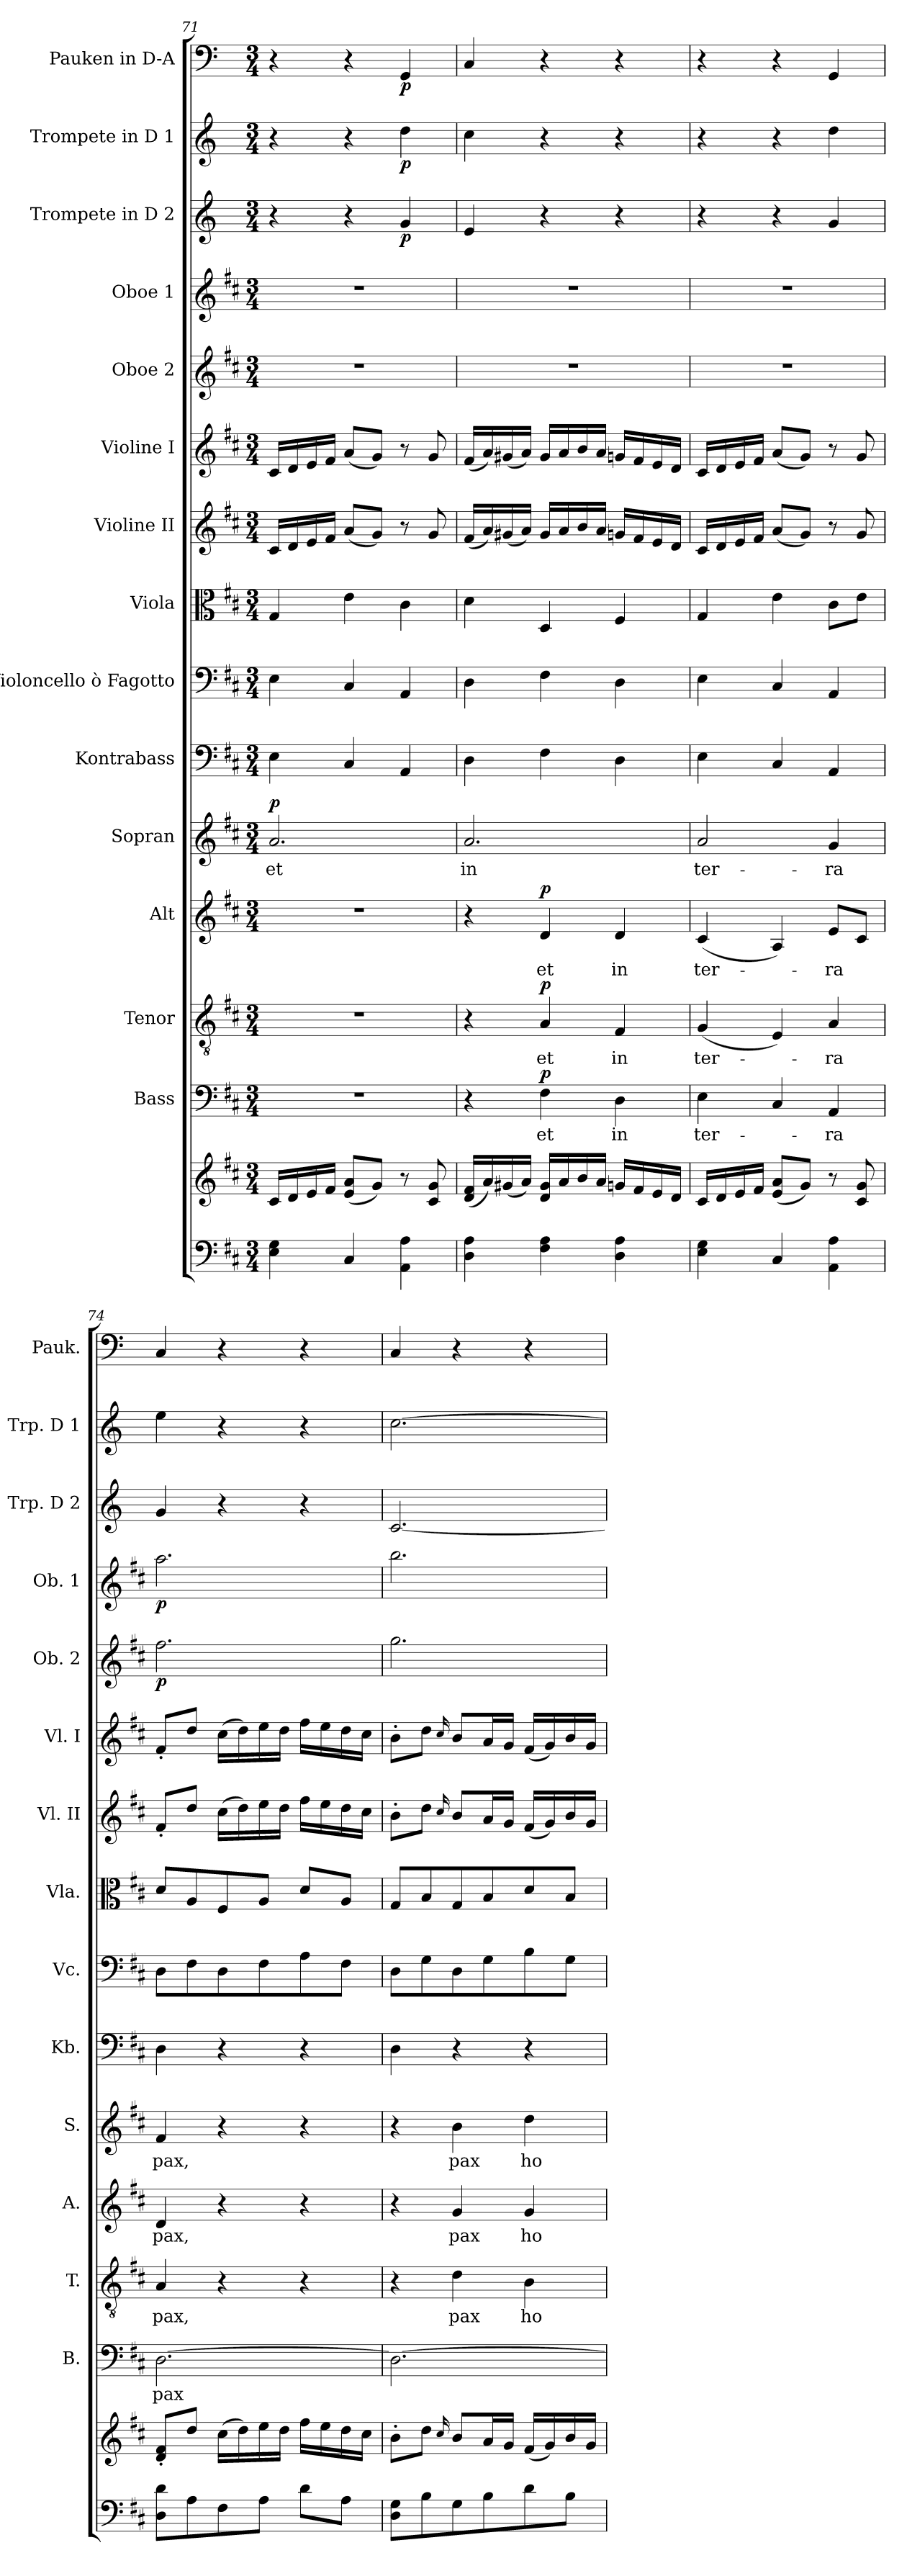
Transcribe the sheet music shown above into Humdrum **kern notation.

**kern	**kern	**kern	**text	**dynam	**kern	**text	**dynam	**kern	**text	**dynam	**kern	**text	**dynam	**kern	**kern	**kern	**kern	**kern	**kern	**dynam	**kern	**dynam	**kern	**dynam	**kern	**dynam	**kern	**dynam
*part15	*part15	*part14	*part14	*part14	*part13	*part13	*part13	*part12	*part12	*part12	*part11	*part11	*part11	*part10	*part9	*part8	*part7	*part6	*part5	*part5	*part4	*part4	*part3	*part3	*part2	*part2	*part1	*part1
*staff16	*staff15	*staff14	*staff14	*staff14	*staff13	*staff13	*staff13	*staff12	*staff12	*staff12	*staff11	*staff11	*staff11	*staff10	*staff9	*staff8	*staff7	*staff6	*staff5	*staff5	*staff4	*staff4	*staff3	*staff3	*staff2	*staff2	*staff1	*staff1
*	*	*I"Bass	*	*	*I"Tenor	*	*	*I"Alt	*	*	*I"Sopran	*	*	*I"Kontrabass	*I"Violoncello ò Fagotto	*I"Viola	*I"Violine II	*I"Violine I	*I"Oboe 2	*	*I"Oboe 1	*	*I"Trompete in D 2	*	*I"Trompete in D 1	*	*I"Pauken in D-A	*
*	*	*I'B.	*	*	*I'T.	*	*	*I'A.	*	*	*I'S.	*	*	*I'Kb.	*I'Vc.	*I'Vla.	*I'Vl. II	*I'Vl. I	*I'Ob. 2	*	*I'Ob. 1	*	*I'Trp. D 2	*	*I'Trp. D 1	*	*I'Pauk.	*
*clefF4	*clefG2	*clefF4	*	*	*clefGv2	*	*	*clefG2	*	*	*clefG2	*	*	*clefF4	*clefF4	*clefC3	*clefG2	*clefG2	*clefG2	*	*clefG2	*	*clefG2	*	*clefG2	*	*clefF4	*
*	*	*	*	*	*	*	*	*	*	*	*	*	*	*ITrd7c12	*	*	*	*	*	*	*	*	*ITrd-1c-2	*	*ITrd-1c-2	*	*ITrd-1c-2	*
*k[f#c#]	*k[f#c#]	*k[f#c#]	*	*	*k[f#c#]	*	*	*k[f#c#]	*	*	*k[f#c#]	*	*	*k[f#c#]	*k[f#c#]	*k[f#c#]	*k[f#c#]	*k[f#c#]	*k[f#c#]	*	*k[f#c#]	*	*k[f#c#]	*	*k[f#c#]	*	*k[f#c#]	*
*D:	*D:	*D:	*	*	*D:	*	*	*D:	*	*	*D:	*	*	*D:	*D:	*D:	*D:	*D:	*D:	*	*D:	*	*D:	*	*D:	*	*D:	*
*M3/4	*M3/4	*M3/4	*	*	*M3/4	*	*	*M3/4	*	*	*M3/4	*	*	*M3/4	*M3/4	*M3/4	*M3/4	*M3/4	*M3/4	*	*M3/4	*	*M3/4	*	*M3/4	*	*M3/4	*
=71	=71	=71	=71	=71	=71	=71	=71	=71	=71	=71	=71	=71	=71	=71	=71	=71	=71	=71	=71	=71	=71	=71	=71	=71	=71	=71	=71	=71
!	!	!	!	!	!	!	!	!	!	!	!	!LO:LY:b	!LO:DY:a	!	!	!	!	!	!	!	!	!	!	!	!	!	!	!
4E\ 4G\	16c#/LL	2.r	.	.	2.r	.	.	2.r	.	.	2.a/	et	p	4EE\	4E\	4G/	16c#/LL	16c#/LL	2.r	.	2.r	.	4r	.	4r	.	4r	.
.	16d/	.	.	.	.	.	.	.	.	.	.	.	.	.	.	.	16d/	16d/	.	.	.	.	.	.	.	.	.	.
.	16e/	.	.	.	.	.	.	.	.	.	.	.	.	.	.	.	16e/	16e/	.	.	.	.	.	.	.	.	.	.
.	16f#/JJ	.	.	.	.	.	.	.	.	.	.	.	.	.	.	.	16f#/JJ	16f#/JJ	.	.	.	.	.	.	.	.	.	.
4C#/	(<8e/ 8a/L	.	.	.	.	.	.	.	.	.	.	.	.	4CC#/	4C#/	4e\	(<8a/L	(<8a/L	.	.	.	.	4r	.	4r	.	4r	.
.	8g/J)	.	.	.	.	.	.	.	.	.	.	.	.	.	.	.	8g/J)	8g/J)	.	.	.	.	.	.	.	.	.	.
!	!	!	!	!	!	!	!	!	!	!	!	!	!	!	!	!	!	!	!	!	!	!	!	!LO:DY:b	!	!LO:DY:b	!	!LO:DY:b
4AA\ 4A\	8r	.	.	.	.	.	.	.	.	.	.	.	.	4AAA/	4AA/	4c#\	8r	8r	.	.	.	.	4a/	p	4ee\	p	4AA/	p
.	8c#/ 8g/	.	.	.	.	.	.	.	.	.	.	.	.	.	.	.	8g/	8g/	.	.	.	.	.	.	.	.	.	.
!!LO:PB:g=z
=72	=72	=72	=72	=72	=72	=72	=72	=72	=72	=72	=72	=72	=72	=72	=72	=72	=72	=72	=72	=72	=72	=72	=72	=72	=72	=72	=72	=72
!	!	!	!	!	!	!	!	!	!	!	!	!LO:LY:b	!	!	!	!	!	!	!	!	!	!	!	!	!	!	!	!
4D\ 4A\	(<16d/ 16f#/LL	4r	.	.	4r	.	.	4r	.	.	2.a/	in	.	4DD\	4D\	4d\	(<16f#/LL	(<16f#/LL	2.r	.	2.r	.	4f#/	.	4dd\	.	4D/	.
.	16a/)	.	.	.	.	.	.	.	.	.	.	.	.	.	.	.	16a/)	16a/)	.	.	.	.	.	.	.	.	.	.
.	(<16g#X/	.	.	.	.	.	.	.	.	.	.	.	.	.	.	.	(<16g#X/	(<16g#X/	.	.	.	.	.	.	.	.	.	.
.	16a/JJ)	.	.	.	.	.	.	.	.	.	.	.	.	.	.	.	16a/JJ)	16a/JJ)	.	.	.	.	.	.	.	.	.	.
!	!	!	!LO:LY:b	!LO:DY:a	!	!LO:LY:b	!LO:DY:a	!	!LO:LY:b	!LO:DY:a	!	!	!	!	!	!	!	!	!	!	!	!	!	!	!	!	!	!
4F#\ 4A\	16d/ 16g#/LL	4F#\	et	p	4A/	et	p	4d/	et	p	.	.	.	4FF#\	4F#\	4D/	16g#/LL	16g#/LL	.	.	.	.	4r	.	4r	.	4r	.
.	16a/	.	.	.	.	.	.	.	.	.	.	.	.	.	.	.	16a/	16a/	.	.	.	.	.	.	.	.	.	.
.	16b/	.	.	.	.	.	.	.	.	.	.	.	.	.	.	.	16b/	16b/	.	.	.	.	.	.	.	.	.	.
.	16a/JJ	.	.	.	.	.	.	.	.	.	.	.	.	.	.	.	16a/JJ	16a/JJ	.	.	.	.	.	.	.	.	.	.
!	!	!	!LO:LY:b	!	!	!LO:LY:b	!	!	!LO:LY:b	!	!	!	!	!	!	!	!	!	!	!	!	!	!	!	!	!	!	!
4D\ 4A\	16gn/LL	4D\	in	.	4F#/	in	.	4d/	in	.	.	.	.	4DD\	4D\	4F#/	16gn/LL	16gn/LL	.	.	.	.	4r	.	4r	.	4r	.
.	16f#/	.	.	.	.	.	.	.	.	.	.	.	.	.	.	.	16f#/	16f#/	.	.	.	.	.	.	.	.	.	.
.	16e/	.	.	.	.	.	.	.	.	.	.	.	.	.	.	.	16e/	16e/	.	.	.	.	.	.	.	.	.	.
.	16d/JJ	.	.	.	.	.	.	.	.	.	.	.	.	.	.	.	16d/JJ	16d/JJ	.	.	.	.	.	.	.	.	.	.
=73	=73	=73	=73	=73	=73	=73	=73	=73	=73	=73	=73	=73	=73	=73	=73	=73	=73	=73	=73	=73	=73	=73	=73	=73	=73	=73	=73	=73
!	!	!	!LO:LY:b	!	!	!LO:LY:b	!	!	!LO:LY:b	!	!	!LO:LY:b	!	!	!	!	!	!	!	!	!	!	!	!	!	!	!	!
4E\ 4G\	16c#/LL	4E\	ter-	.	(<4G/	ter-	.	(4c#/	ter-	.	2a/	ter-	.	4EE\	4E\	4G/	16c#/LL	16c#/LL	2.r	.	2.r	.	4r	.	4r	.	4r	.
.	16d/	.	.	.	.	.	.	.	.	.	.	.	.	.	.	.	16d/	16d/	.	.	.	.	.	.	.	.	.	.
.	16e/	.	.	.	.	.	.	.	.	.	.	.	.	.	.	.	16e/	16e/	.	.	.	.	.	.	.	.	.	.
.	16f#/JJ	.	.	.	.	.	.	.	.	.	.	.	.	.	.	.	16f#/JJ	16f#/JJ	.	.	.	.	.	.	.	.	.	.
4C#/	(<8e/ 8a/L	4C#/	.	.	4E/)	.	.	4A/)	.	.	.	.	.	4CC#/	4C#/	4e\	(<8a/L	(<8a/L	.	.	.	.	4r	.	4r	.	4r	.
.	8g/J)	.	.	.	.	.	.	.	.	.	.	.	.	.	.	.	8g/J)	8g/J)	.	.	.	.	.	.	.	.	.	.
!	!	!	!LO:LY:b	!	!	!LO:LY:b	!	!	!LO:LY:b	!	!	!LO:LY:b	!	!	!	!	!	!	!	!	!	!	!	!	!	!	!	!
4AA\ 4A\	8r	4AA/	-ra	.	4A/	-ra	.	8e/L	-ra	.	4g/	-ra	.	4AAA/	4AA/	8c#\L	8r	8r	.	.	.	.	4a/	.	4ee\	.	4AA/	.
.	8c#/ 8g/	.	.	.	.	.	.	8c#/J	.	.	.	.	.	.	.	8e\J	8g/	8g/	.	.	.	.	.	.	.	.	.	.
=74	=74	=74	=74	=74	=74	=74	=74	=74	=74	=74	=74	=74	=74	=74	=74	=74	=74	=74	=74	=74	=74	=74	=74	=74	=74	=74	=74	=74
!	!	!	!LO:LY:b	!	!	!LO:LY:b	!	!	!LO:LY:b	!	!	!LO:LY:b	!	!	!	!	!	!	!	!LO:DY:b	!	!LO:DY:b	!	!	!	!	!	!
8D\ 8d\L	8d/'< 8f#/'<L	[2.D\	pax	.	4A/	pax,	.	4d/	pax,	.	4f#/	pax,	.	4DD\	8D\L	8d/L	8f#'</L	8f#'</L	2.ff#\	p	2.aa\	p	4a/	.	4ff#\	.	4D/	.
8A\	8dd/J	.	.	.	.	.	.	.	.	.	.	.	.	.	8F#\	8A/	8dd/J	8dd/J	.	.	.	.	.	.	.	.	.	.
8F#\	(>16cc#\LL	.	.	.	4r	.	.	4r	.	.	4r	.	.	4r	8D\	8F#/	(>16cc#\LL	(>16cc#\LL	.	.	.	.	4r	.	4r	.	4r	.
.	16dd\)	.	.	.	.	.	.	.	.	.	.	.	.	.	.	.	16dd\)	16dd\)	.	.	.	.	.	.	.	.	.	.
8A\J	16ee\	.	.	.	.	.	.	.	.	.	.	.	.	.	8F#\	8A/J	16ee\	16ee\	.	.	.	.	.	.	.	.	.	.
.	16dd\JJ	.	.	.	.	.	.	.	.	.	.	.	.	.	.	.	16dd\JJ	16dd\JJ	.	.	.	.	.	.	.	.	.	.
8d\L	16ff#\LL	.	.	.	4r	.	.	4r	.	.	4r	.	.	4r	8A\	8d/L	16ff#\LL	16ff#\LL	.	.	.	.	4r	.	4r	.	4r	.
.	16ee\	.	.	.	.	.	.	.	.	.	.	.	.	.	.	.	16ee\	16ee\	.	.	.	.	.	.	.	.	.	.
8A\J	16dd\	.	.	.	.	.	.	.	.	.	.	.	.	.	8F#\J	8A/J	16dd\	16dd\	.	.	.	.	.	.	.	.	.	.
.	16cc#\JJ	.	.	.	.	.	.	.	.	.	.	.	.	.	.	.	16cc#\JJ	16cc#\JJ	.	.	.	.	.	.	.	.	.	.
=75	=75	=75	=75	=75	=75	=75	=75	=75	=75	=75	=75	=75	=75	=75	=75	=75	=75	=75	=75	=75	=75	=75	=75	=75	=75	=75	=75	=75
8D\ 8G\L	8b'>\L	2.D\_	.	.	4r	.	.	4r	.	.	4r	.	.	4DD\	8D\L	8G/L	8b'>\L	8b'>\L	2.gg\	.	2.bb\	.	[2.d/	.	[2.dd\	.	4D/	.
8B\	8dd\J	.	.	.	.	.	.	.	.	.	.	.	.	.	8G\	8B/	8dd\J	8dd\J	.	.	.	.	.	.	.	.	.	.
.	16qqcc#/	.	.	.	.	.	.	.	.	.	.	.	.	.	.	.	16qqcc#/	16qqcc#/	.	.	.	.	.	.	.	.	.	.
!	!	!	!	!	!	!LO:LY:b	!	!	!LO:LY:b	!	!	!LO:LY:b	!	!	!	!	!	!	!	!	!	!	!	!	!	!	!	!
8G\	8b/L	.	.	.	4d\	pax	.	4g/	pax	.	4b\	pax	.	4r	8D\	8G/	8b/L	8b/L	.	.	.	.	.	.	.	.	4r	.
8B\	16a/L	.	.	.	.	.	.	.	.	.	.	.	.	.	8G\	8B/	16a/L	16a/L	.	.	.	.	.	.	.	.	.	.
.	16g/JJ	.	.	.	.	.	.	.	.	.	.	.	.	.	.	.	16g/JJ	16g/JJ	.	.	.	.	.	.	.	.	.	.
!	!	!	!	!	!	!LO:LY:b	!	!	!LO:LY:b	!	!	!LO:LY:b	!	!	!	!	!	!	!	!	!	!	!	!	!	!	!	!
8d\	(<16f#/LL	.	.	.	4B\	ho-	.	4g/	ho-	.	4dd\	ho-	.	4r	8B\	8d/	(<16f#/LL	(<16f#/LL	.	.	.	.	.	.	.	.	4r	.
.	16g/)	.	.	.	.	.	.	.	.	.	.	.	.	.	.	.	16g/)	16g/)	.	.	.	.	.	.	.	.	.	.
8B\J	16b/	.	.	.	.	.	.	.	.	.	.	.	.	.	8G\J	8B/J	16b/	16b/	.	.	.	.	.	.	.	.	.	.
.	16g/JJ	.	.	.	.	.	.	.	.	.	.	.	.	.	.	.	16g/JJ	16g/JJ	.	.	.	.	.	.	.	.	.	.
=	=	=	=	=	=	=	=	=	=	=	=	=	=	=	=	=	=	=	=	=	=	=	=	=	=	=	=	=
*-	*-	*-	*-	*-	*-	*-	*-	*-	*-	*-	*-	*-	*-	*-	*-	*-	*-	*-	*-	*-	*-	*-	*-	*-	*-	*-	*-	*-
